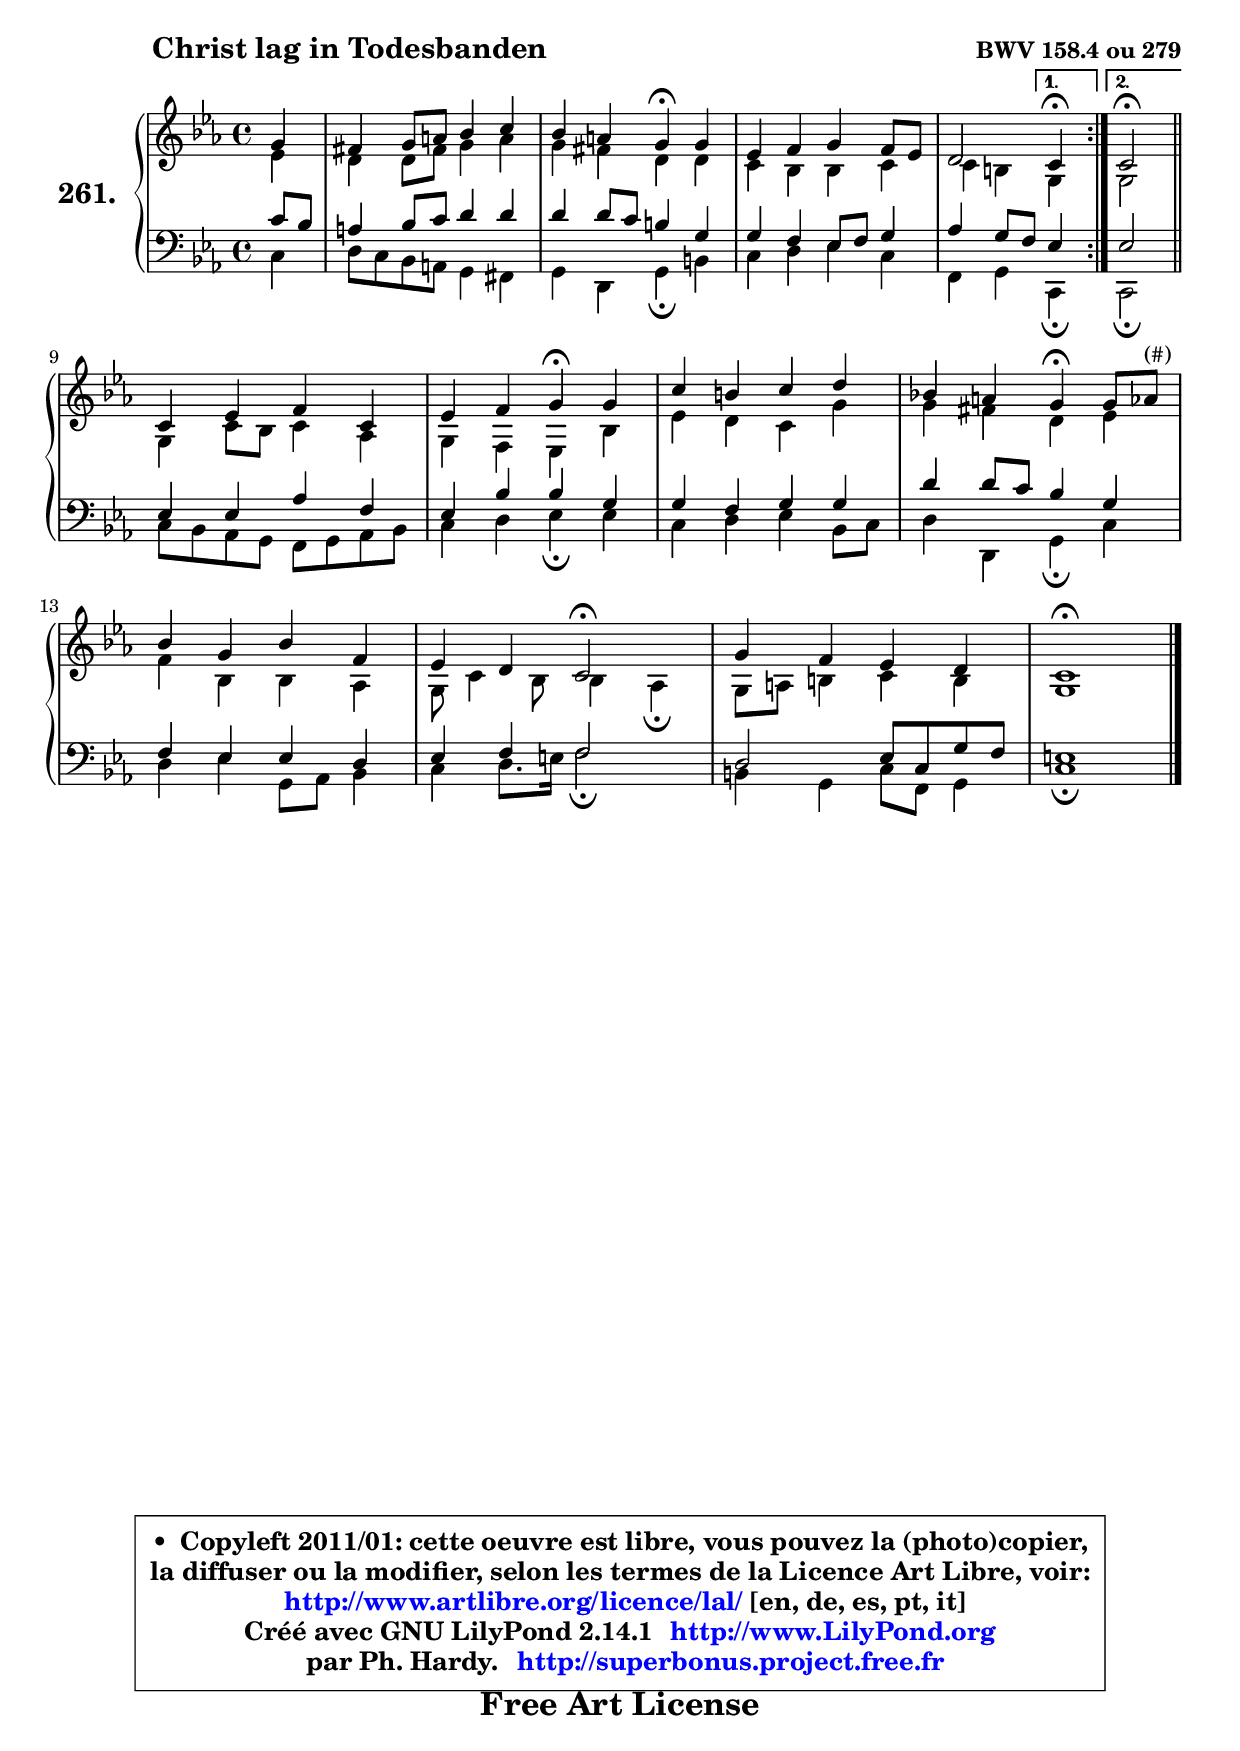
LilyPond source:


\version "2.14.1"

    \paper {
%	system-system-spacing #'padding = #0.1
%	score-system-spacing #'padding = #0.1
%	ragged-bottom = ##f
%	ragged-last-bottom = ##f
	}

    \header {
      opus = \markup { \bold "BWV 158.4 ou 279" }
      piece = \markup { \hspace #9 \fontsize #2 \bold "Christ lag in Todesbanden" }
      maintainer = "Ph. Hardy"
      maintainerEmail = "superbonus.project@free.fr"
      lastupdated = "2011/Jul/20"
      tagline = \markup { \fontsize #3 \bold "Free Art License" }
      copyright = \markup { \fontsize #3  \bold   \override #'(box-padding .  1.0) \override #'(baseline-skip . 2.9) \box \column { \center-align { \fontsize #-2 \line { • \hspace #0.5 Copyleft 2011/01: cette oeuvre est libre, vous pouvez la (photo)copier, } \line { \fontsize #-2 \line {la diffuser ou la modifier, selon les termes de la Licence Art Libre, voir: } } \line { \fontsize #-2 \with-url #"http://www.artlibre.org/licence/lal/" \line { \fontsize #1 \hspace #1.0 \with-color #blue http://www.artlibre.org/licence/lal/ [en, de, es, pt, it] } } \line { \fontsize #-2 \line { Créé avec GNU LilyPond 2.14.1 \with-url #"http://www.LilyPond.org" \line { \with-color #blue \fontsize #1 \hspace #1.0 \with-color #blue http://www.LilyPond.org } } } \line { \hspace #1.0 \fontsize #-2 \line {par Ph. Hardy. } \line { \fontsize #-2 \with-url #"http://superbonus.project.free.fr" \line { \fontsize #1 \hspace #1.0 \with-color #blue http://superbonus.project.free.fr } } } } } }

	  }

  guidemidi = {
	\repeat volta 2 {
        r4 |
        R1 |
        r2 \tempo 4 = 30 r4 \tempo 4 = 72 r4 |
        R1 |
        r2 } %fin du repeat
        \alternative {
          { \set Timing.measureLength = #(ly:make-moment 1 4)
            \tempo 4 = 30 r4 \tempo 4 = 72  }
          { \set Timing.measureLength = #(ly:make-moment 2 4)
            \tempo 4 = 34 r2 \tempo 4 = 72 \bar "||" }
        }
        \set Timing.measureLength = #(ly:make-moment 4 4)
        R1 |
        r2 \tempo 4 = 30 r4 \tempo 4 = 72 r4 |
        R1 |
        r2 \tempo 4 = 30 r4 \tempo 4 = 72 r4 |
        R1 |
        r4 r4 \tempo 4 = 34 r2 \tempo 4 = 72 |
        R1 |
        \tempo 4 = 40 r1 |
	}

  upper = {
\displayLilyMusic \transpose e c {
	\time 4/4
	\key e \minor
	\clef treble
	\partial 4
	\voiceOne
	<< { 
	% SOPRANO
	\set Voice.midiInstrument = "acoustic grand"
	\relative c'' {
	\repeat volta 2 {
        b4 |
        ais4 b8 cis d4 e |
        d4 cis b\fermata b |
        g4 a b a8 g |
        fis2 } %fin du repeat
        \alternative {
          { \set Timing.measureLength = #(ly:make-moment 1 4)
            e4\fermata  }
          { \set Timing.measureLength = #(ly:make-moment 2 4)
            e2\fermata \bar "||" }
        }
\break
        \set Timing.measureLength = #(ly:make-moment 4 4)
        e4 g a e |
        g4 a b\fermata b |
        e4 dis e fis |
        d!4 cis b\fermata b8 c^\markup { "(#)" } |
        d4 b d a |
        g4 fis e2\fermata |
        b'4 a g fis |
        e1\fermata |
        \bar "|."
	} % fin de relative
	}

	\context Voice="1" { \voiceTwo 
	% ALTO
	\set Voice.midiInstrument = "acoustic grand"
	\relative c'' {
	\repeat volta 2 {
        g4 |
        fis4 fis8 ais b4 cis |
        b4 ais fis fis |
        e4 d d e |
        e4 dis } %fin du repeat
        \alternative {
          { \set Timing.measureLength = #(ly:make-moment 1 4)
            b  }
          { \set Timing.measureLength = #(ly:make-moment 2 4)
            b2 \bar "||" }
        }
        \set Timing.measureLength = #(ly:make-moment 4 4)
        b4 e8 d e4 c |
        b4 a g d' |
        g4 fis e b' |
        b4 ais fis g |
        a4 d, d c |
        b8 e4 d8 d4 c\fermata |
        b8 cis dis4 e dis4 |
        b1 |
        \bar "|."
	} % fin de relative
	\oneVoice
	} >>
}
	}

    lower = {
\transpose e c {
	\time 4/4
	\key e \minor
	\clef bass
	\partial 4
	\voiceOne
	<< { 
	% TENOR
	\set Voice.midiInstrument = "acoustic grand"
	\relative c' {
	\repeat volta 2 {
        e8 d |
        cis4 d8 e fis4 fis |
        fis4 fis8 e dis4 b |
        b4 a g8 a b4 |
        c4 b8 a } %fin du repeat
        \alternative {
          { \set Timing.measureLength = #(ly:make-moment 1 4)
            g4 }
          { \set Timing.measureLength = #(ly:make-moment 2 4)
            g2 \bar "||" }
        }
        \set Timing.measureLength = #(ly:make-moment 4 4)
        g4 g c a |
        g4 d' d b |
        b4 a b b |
        fis'4 fis8 e d4 b |
        a4 g g fis |
        g4 a a2 |
        fis2 g8 e b' a |
        gis1 |
        \bar "|."
	} % fin de relative
	}
	\context Voice="1" { \voiceTwo 
	% BASS
	\set Voice.midiInstrument = "acoustic grand"
	\relative c {
	\repeat volta 2 {
        e4 |
        fis8 e d cis b4 ais |
        b4 fis b\fermata dis |
        e4 fis g e |
        a,4 b } %fin du repeat
        \alternative {
          { \set Timing.measureLength = #(ly:make-moment 1 4)
            e,4\fermata }
          { \set Timing.measureLength = #(ly:make-moment 2 4)
            e2\fermata \bar "||" }
        }
        \set Timing.measureLength = #(ly:make-moment 4 4)
        e'8 d c b a b c d |
        e4 fis g\fermata g |
        e4 fis g d8 e |
        fis4 fis, b\fermata e |
        fis4 g b,8 c d4 |
        e4 fis8. gis16 a2\fermata |
        dis,4 b e8 a, b4 |
        e1\fermata |
        \bar "|."
	} % fin de relative
	\oneVoice
	} >>
}
	}


    \score { 

	\new PianoStaff <<
	\set PianoStaff.instrumentName = \markup { \bold \huge "261." }
	\new Staff = "upper" \upper
	\new Staff = "lower" \lower
	>>

    \layout {
%	ragged-last = ##f
	   }

         } % fin de score

  \score {
    \unfoldRepeats { << \guidemidi \upper \lower >> }
    \midi {
    \context {
     \Staff
      \remove "Staff_performer"
               }

     \context {
      \Voice
       \consists "Staff_performer"
                }

     \context { 
      \Score
      tempoWholesPerMinute = #(ly:make-moment 72 4)
		}
	    }
	}


